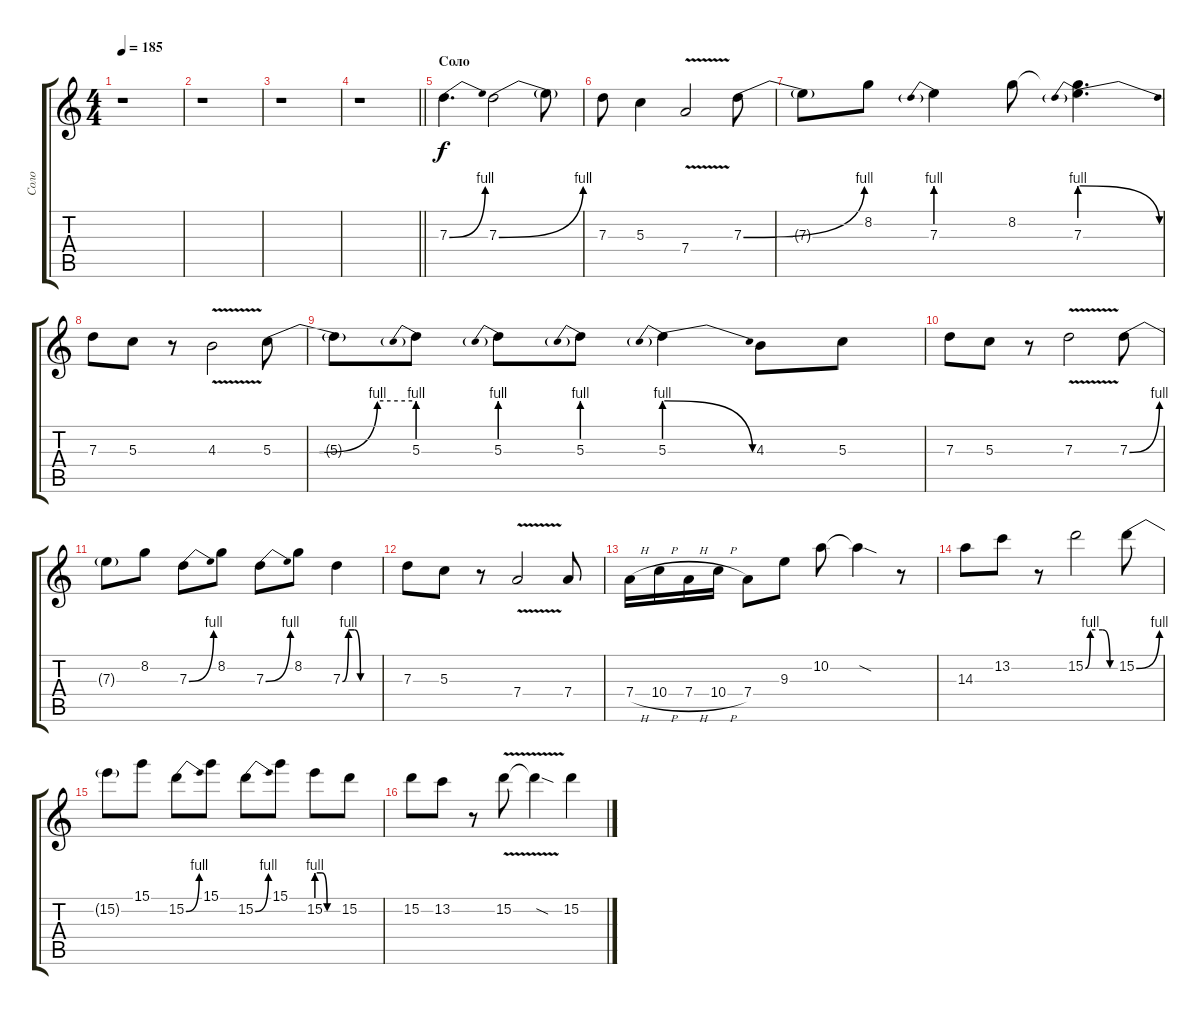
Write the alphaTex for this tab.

\track ("Соло" "Соло") {instrument overdrivenguitar}
\staff {score tabs}
\tuning (E4 B3 G3 D3 A2 E2) {hide}
\ts (4 4)
\tempo 185
\clef g2
\ks c
r.1{dy f} |
r.1 |
r.1 |
\barLineRight lightlight
r.1 |
\section ("" "Соло")
7.3{be (bend 0 0 60 4)}.4{d volume 11} 7.3{be (bend 0 0 60 4)}.2 7.3{t}.8 |
7.3.8 5.3.4 7.4{v}.2 7.3{be (bend 0 0 60 4)}.8 |
7.3{t}.8 8.2.8 7.3{be (prebend 0 4 60 4)}.4 8.2.8 (8.2{t} 7.3{be (prebendrelease 0 4 60 0)}).4{d} |
7.3.8 5.3.8 r.8 4.3{v}.2 5.3{be (custom 0 0 20 0 45 4 60 4)}.8 |
5.3{t}.8 5.3{be (prebend 0 4 60 4)}.8 5.3{be (prebend 0 4 60 4)}.8 5.3{be (prebend 0 4 60 4)}.8 5.3{be (prebendrelease 0 4 60 0)}.4 4.3.8 5.3.8 |
7.3.8 5.3.8 r.8 7.3{v}.2 7.3{be (bend 0 0 60 4)}.8 |
7.3{t}.8 8.2.8 7.3{be (bend 0 0 60 4)}.8 8.2.8 7.3{be (bend 0 0 60 4)}.8 8.2.8 7.3{be (custom 0 0 10 4 20 4 30 0 60 0)}.4 |
7.3.8 5.3.8 r.8 7.4{v}.2 7.4.8 |
7.4{h}.16 10.4{h}.16 7.4{h}.16 10.4{h}.16 7.4.8 9.3.8 10.2.8 10.2{sod t}.4 r.8 |
14.3.8 13.2.8 r.8 15.2{be (custom 0 0 10 4 35 4 50 0 60 0)}.2 15.2{be (bend 0 0 60 4)}.8 |
15.2{t}.8 15.1.8 15.2{be (bend 0 0 60 4)}.8 15.1.8 15.2{be (bend 0 0 60 4)}.8 15.1.8 15.2{be (custom 0 4 15 4 30 0 60 0)}.8 15.2.8 |
15.2.8 13.2.8 r.8 15.2{v}.8 15.2{sod t}.4 15.2.4
